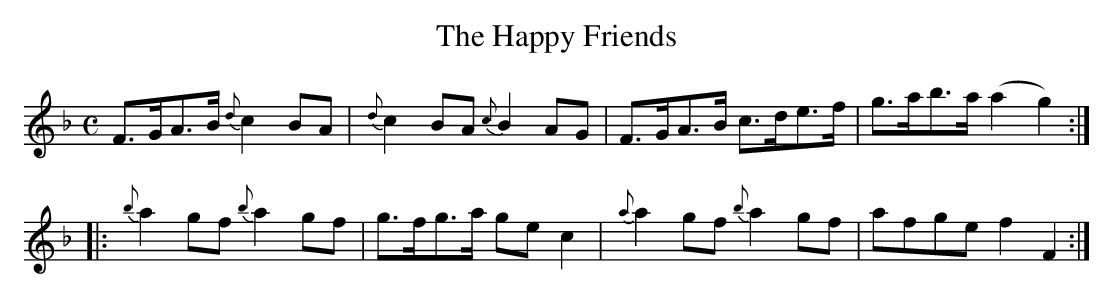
X:1
T:Happy Friends, The
M:C
L:1/8
K:F
F>GA>B {d}c2 BA | {d}c2 BA {c}B2 AG | F>GA>B c>de>f | g>ab>a (a2g2) :|
|: {b}a2 gf {b}a2 gf | g>fg>a ge c2 | {a}a2 gf {b}a2 gf | afge f2F2 :|
